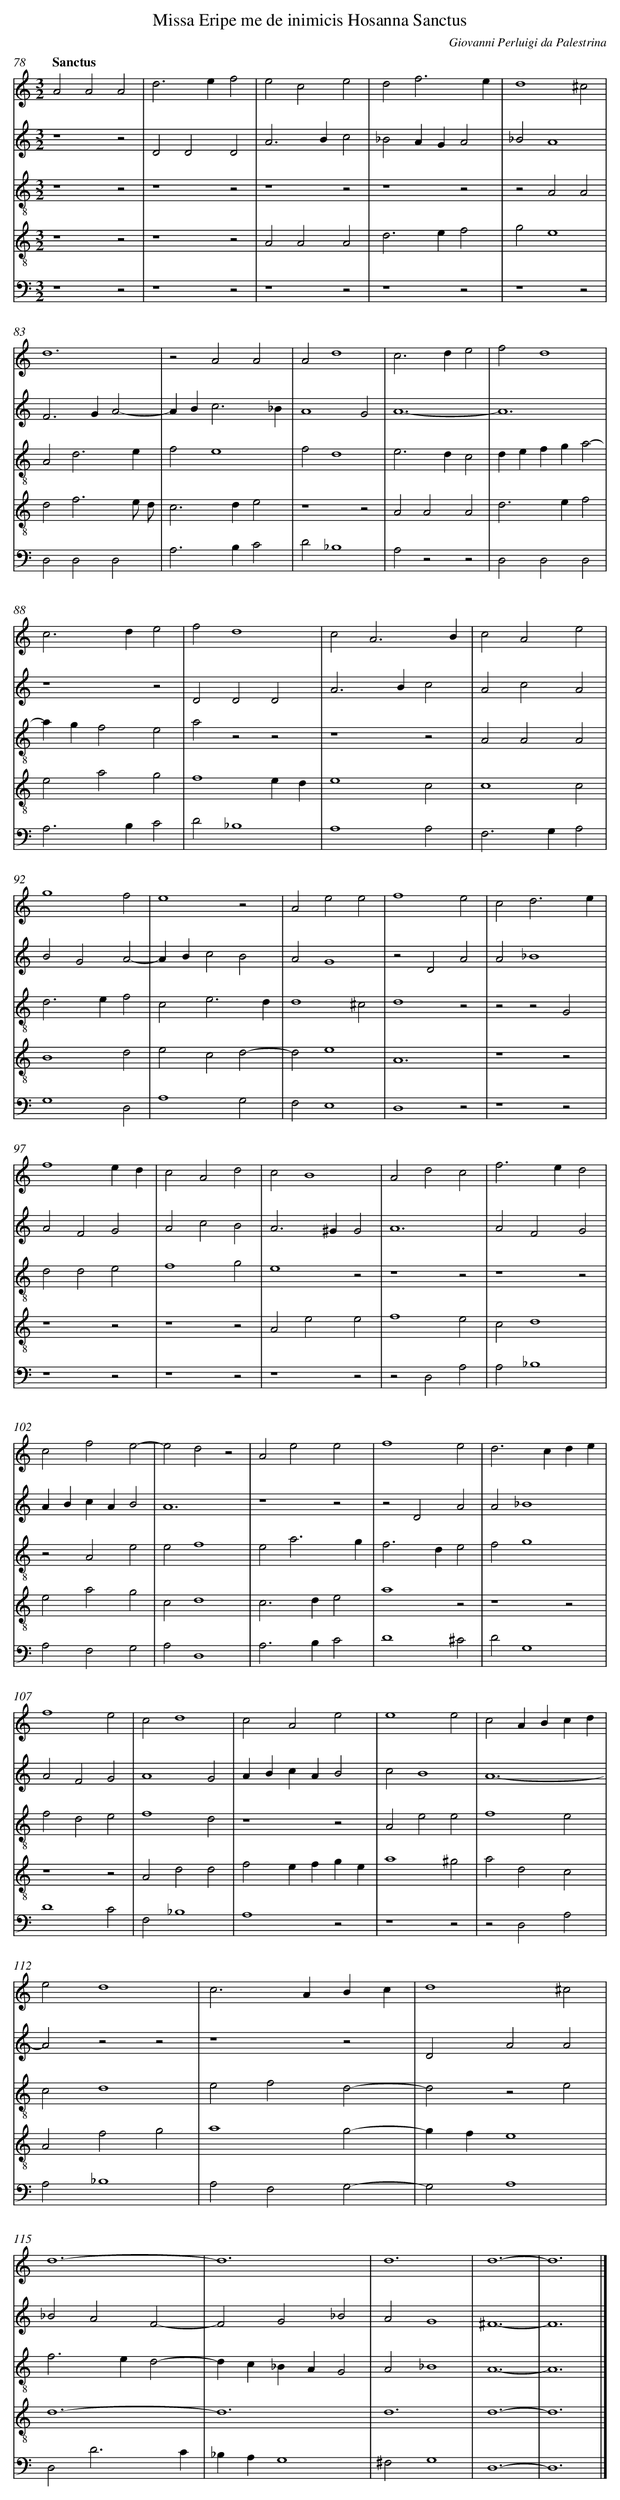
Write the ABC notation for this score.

X:1
T: Missa Eripe me de inimicis Hosanna Sanctus
C: Giovanni Perluigi da Palestrina
L: 1/4
M: 3/2
Q: "Sanctus"
V: 1 clef=treble
V: 2 clef=treble
V: 3 clef=treble-8
V: 4 clef=treble-8
V: 5 clef=bass
K: C
[V:1] A2A2A2 |
[V:2] z4z2 |
[V:3] z4z2 |
[V:4] z4z2 |
[V:5] z4z2 |
[V:1] d2>e2f2 |
[V:2] D2D2D2 |
[V:3] z4z2 |
[V:4] z4z2 |
[V:5] z4z2 |
[V:1] e2c2e2 |
[V:2] A2>B2c2 |
[V:3] z4z2 |
[V:4] A2A2A2 |
[V:5] z4z2 |
[V:1] d2f3e |
[V:2] _B2AGA2 |
[V:3] z4z2 |
[V:4] d2>e2f2 |
[V:5] z4z2 |
[V:1] d4^c2 |
[V:2] _B2A4 |
[V:3] z2A2A2 |
[V:4] g2e4 |
[V:5] z4z2 |
[V:1] d6 |
[V:2] F2>G2A2- |
[V:3] A2d3e |
[V:4] d2f3e/ d/ |
[V:5] D,2D,2D,2 |
[V:1] z2A2A2 |
[V:2] AB2<c2_B |
[V:3] f2e4 |
[V:4] c2>d2e2 |
[V:5] A,2>B,2C2 |
[V:1] A2d4 |
[V:2] A4G2 |
[V:3] f2d4 |
[V:4] z4z2 |
[V:5] D2_B,4 |
[V:1] c2>d2e2 |
[V:2] A6- |
[V:3] e2>d2c2 |
[V:4] A2A2A2 |
[V:5] A,2z2z2 |
[V:1] f2d4 |
[V:2] A6 |
[V:3] defga2- |
[V:4] d2>e2f2 |
[V:5] D,2D,2D,2 |
[V:1] c2>d2e2 |
[V:2] z4z2 |
[V:3] agf2e2 |
[V:4] e2a2g2 |
[V:5] A,2>B,2C2 |
[V:1] f2d4 |
[V:2] D2D2D2 |
[V:3] a2z2z2 |
[V:4] f4ed |
[V:5] D2_B,4 |
[V:1] c2A3B |
[V:2] A2>B2c2 |
[V:3] z4z2 |
[V:4] e4c2 |
[V:5] A,4A,2 |
[V:1] c2A2e2 |
[V:2] A2c2A2 |
[V:3] A2A2A2 |
[V:4] c4c2 |
[V:5] F,2>G,2A,2 |
[V:1] g4f2 |
[V:2] B2G2A2- |
[V:3] d2>e2f2 |
[V:4] B4d2 |
[V:5] G,4D,2 |
[V:1] e4z2 |
[V:2] ABc2B2 |
[V:3] c2e3d |
[V:4] e2c2d2- |
[V:5] A,4G,2 |
[V:1] A2e2e2 |
[V:2] A2G4 |
[V:3] d4^c2 |
[V:4] d2e4 |
[V:5] F,2E,4 |
[V:1] f4e2 |
[V:2] z2D2A2 |
[V:3] d4z2 |
[V:4] A6 |
[V:5] D,4z2 |
[V:1] c2d3e |
[V:2] A2_B4 |
[V:3] z2z2G2 |
[V:4] z4z2 |
[V:5] z4z2 |
[V:1] f4ed |
[V:2] A2F2G2 |
[V:3] d2d2e2 |
[V:4] z4z2 |
[V:5] z4z2 |
[V:1] c2A2d2 |
[V:2] A2c2B2 |
[V:3] f4g2 |
[V:4] z4z2 |
[V:5] z4z2 |
[V:1] c2B4 |
[V:2] A2>^G2G2 |
[V:3] e4z2 |
[V:4] A2e2e2 |
[V:5] z4z2 |
[V:1] A2d2c2 |
[V:2] A6 |
[V:3] z4z2 |
[V:4] f4e2 |
[V:5] z2D,2A,2 |
[V:1] f2>e2d2 |
[V:2] A2F2G2 |
[V:3] z4z2 |
[V:4] c2d4 |
[V:5] A,2_B,4 |
[V:1] c2f2e2- |
[V:2] ABcAB2 |
[V:3] z2A2e2 |
[V:4] e2a2g2 |
[V:5] A,2F,2G,2 |
[V:1] e2d2z2 |
[V:2] A6 |
[V:3] e2f4 |
[V:4] c2d4 |
[V:5] A,2D,4 |
[V:1] A2e2e2 |
[V:2] z4z2 |
[V:3] e2a3g |
[V:4] c2>d2e2 |
[V:5] A,2>B,2C2 |
[V:1] f4e2 |
[V:2] z2D2A2 |
[V:3] f2>d2e2 |
[V:4] a4z2 |
[V:5] D4^C2 |
[V:1] d2>c2de |
[V:2] A2_B4 |
[V:3] f2g4 |
[V:4] z4z2 |
[V:5] D2G,4 |
[V:1] f4e2 |
[V:2] A2F2G2 |
[V:3] f2d2e2 |
[V:4] z4z2 |
[V:5] D4C2 |
[V:1] c2d4 |
[V:2] A4G2 |
[V:3] f4d2 |
[V:4] A2d2d2 |
[V:5] F,2_B,4 |
[V:1] c2A2e2 |
[V:2] ABcAB2 |
[V:3] z4z2 |
[V:4] f2efge |
[V:5] A,4z2 |
[V:1] e4e2 |
[V:2] c2B4 |
[V:3] A2e2e2 |
[V:4] a4^g2 |
[V:5] z4z2 |
[V:1] c2ABcd |
[V:2] A6- |
[V:3] f4e2 |
[V:4] a2d2c2 |
[V:5] z2D,2A,2 |
[V:1] e2d4 |
[V:2] A2z2z2 |
[V:3] c2d4 |
[V:4] A2f2g2 |
[V:5] A,2_B,4 |
[V:1] c2>A2Bc |
[V:2] z4z2 |
[V:3] e2f2d2- |
[V:4] a4g2- |
[V:5] A,2F,2G,2- |
[V:1] d4^c2 |
[V:2] D2A2A2 |
[V:3] d2z2e2 |
[V:4] gfe4 |
[V:5] G,2A,4 |
[V:1] d6- |
[V:2] _B2A2F2- |
[V:3] f2>e2d2- |
[V:4] d6- |
[V:5] D,2D3C |
[V:1] d6 |
[V:2] F2G2_B2 |
[V:3] dc_BAG2 |
[V:4] d6 |
[V:5] _B,A,G,4 |
[V:1] d6 |
[V:2] A2G4 |
[V:3] A2_B4 |
[V:4] d6 |
[V:5] ^F,2G,4 |
[V:1] d6- |
[V:2] ^F6- |
[V:3] A6- |
[V:4] d6- |
[V:5] D,6- |
[V:1] d6 |]
[V:2] F6 |]
[V:3] A6 |]
[V:4] d6 |]
[V:5] D,6 |]
